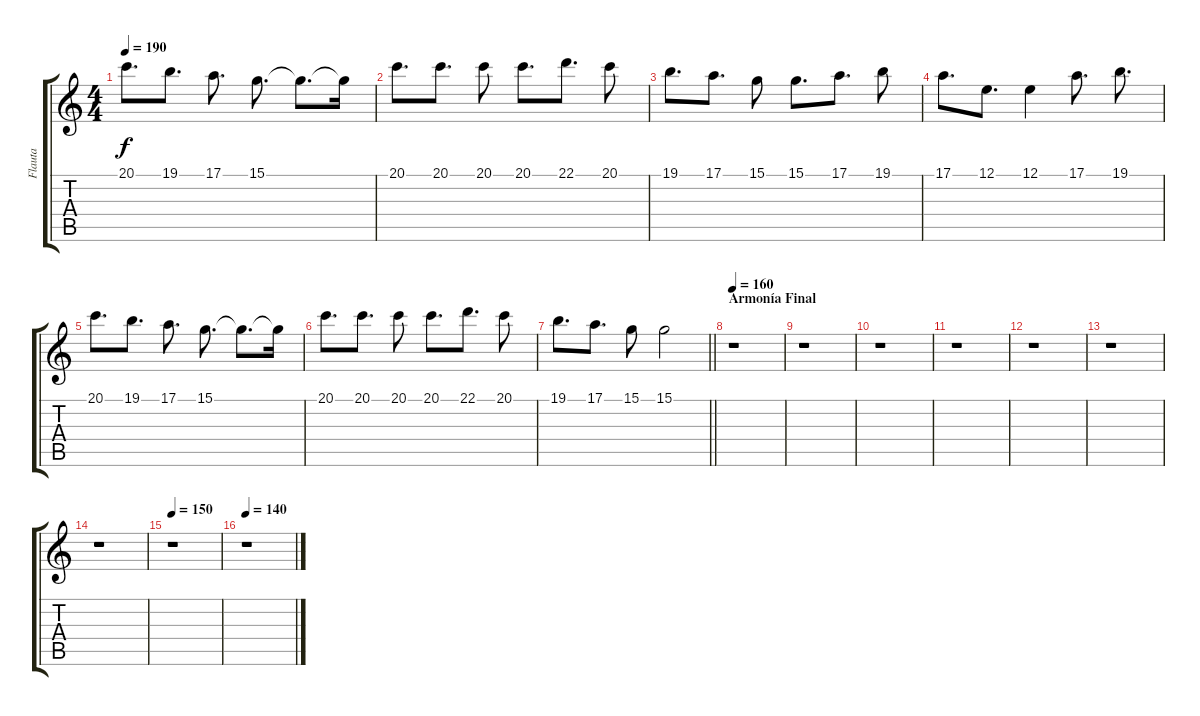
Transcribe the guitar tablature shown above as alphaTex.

\track ("Flauta" "Flauta") {instrument flute}
\staff {score tabs}
\tuning (E4 B3 G3 D3 A2 E2) {hide}
\ts (4 4)
\tempo 190
\clef g2
\ks c
20.1.8{d dy f} 19.1.8{d} 17.1.8{d} 15.1.8{d} 15.1{t}.8{d} 15.1{t}.16 |
20.1.8{d} 20.1.8{d} 20.1.8 20.1.8{d} 22.1.8{d} 20.1.8 |
19.1.8{d} 17.1.8{d} 15.1.8 15.1.8{d} 17.1.8{d} 19.1.8 |
17.1.8{d} 12.1.8{d} 12.1.4 17.1.8{d} 19.1.8{d} |
20.1.8{d} 19.1.8{d} 17.1.8{d} 15.1.8{d} 15.1{t}.8{d} 15.1{t}.16 |
20.1.8{d} 20.1.8{d} 20.1.8 20.1.8{d} 22.1.8{d} 20.1.8 |
\barLineRight lightlight
19.1.8{d} 17.1.8{d} 15.1.8 15.1.2 |
\section ("" "Armonía Final ")
\tempo 160
r.1 |
r.1 |
r.1 |
r.1 |
r.1 |
r.1 |
r.1 |
\tempo 150
r.1 |
\tempo 140
r.1
